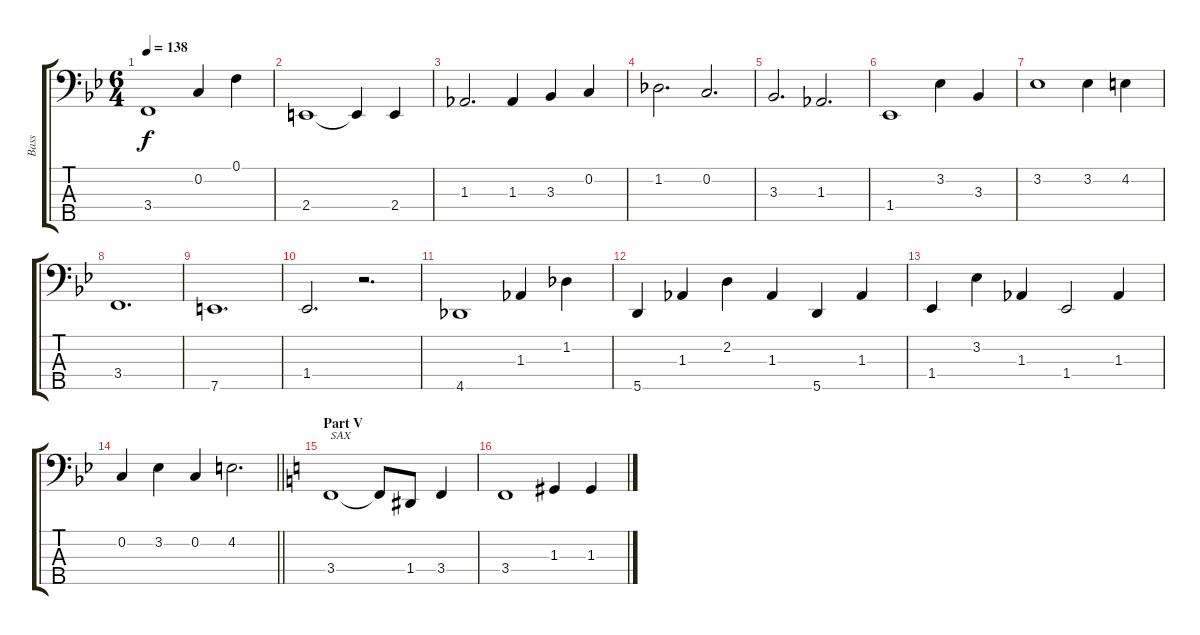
\track ("Bass" "Bass") {instrument electricbassfinger}
\staff {score tabs}
\tuning (F2 C2 G1 D1 A0) {hide}
\ts (6 4)
\tempo 138
\clef f4
\ks gminor
3.4.1{dy f} 0.2.4 0.1.4 |
2.4.1 2.4{t}.4 2.4.4 |
1.3.2{d} 1.3.4 3.3.4 0.2.4 |
1.2.2{d} 0.2.2{d} |
3.3.2{d} 1.3.2{d} |
1.4.1 3.2.4 3.3.4 |
3.2.1 3.2.4 4.2.4 |
3.4.1{d} |
7.5.1{d} |
1.4.2{d} r.2{d} |
4.5.1 1.3.4 1.2.4 |
5.5.4 1.3.4 2.2.4 1.3.4 5.5.4 1.3.4 |
1.4.4 3.2.4 1.3.4 1.4.2 1.3.4 |
\barLineRight lightlight
0.2.4 3.2.4 0.2.4 4.2.2{d} |
\section ("" "Part V")
\ks c
3.4.1{txt "SAX"} 3.4{t}.8 1.4.8 3.4.4 |
3.4.1 1.3.4 1.3.4
